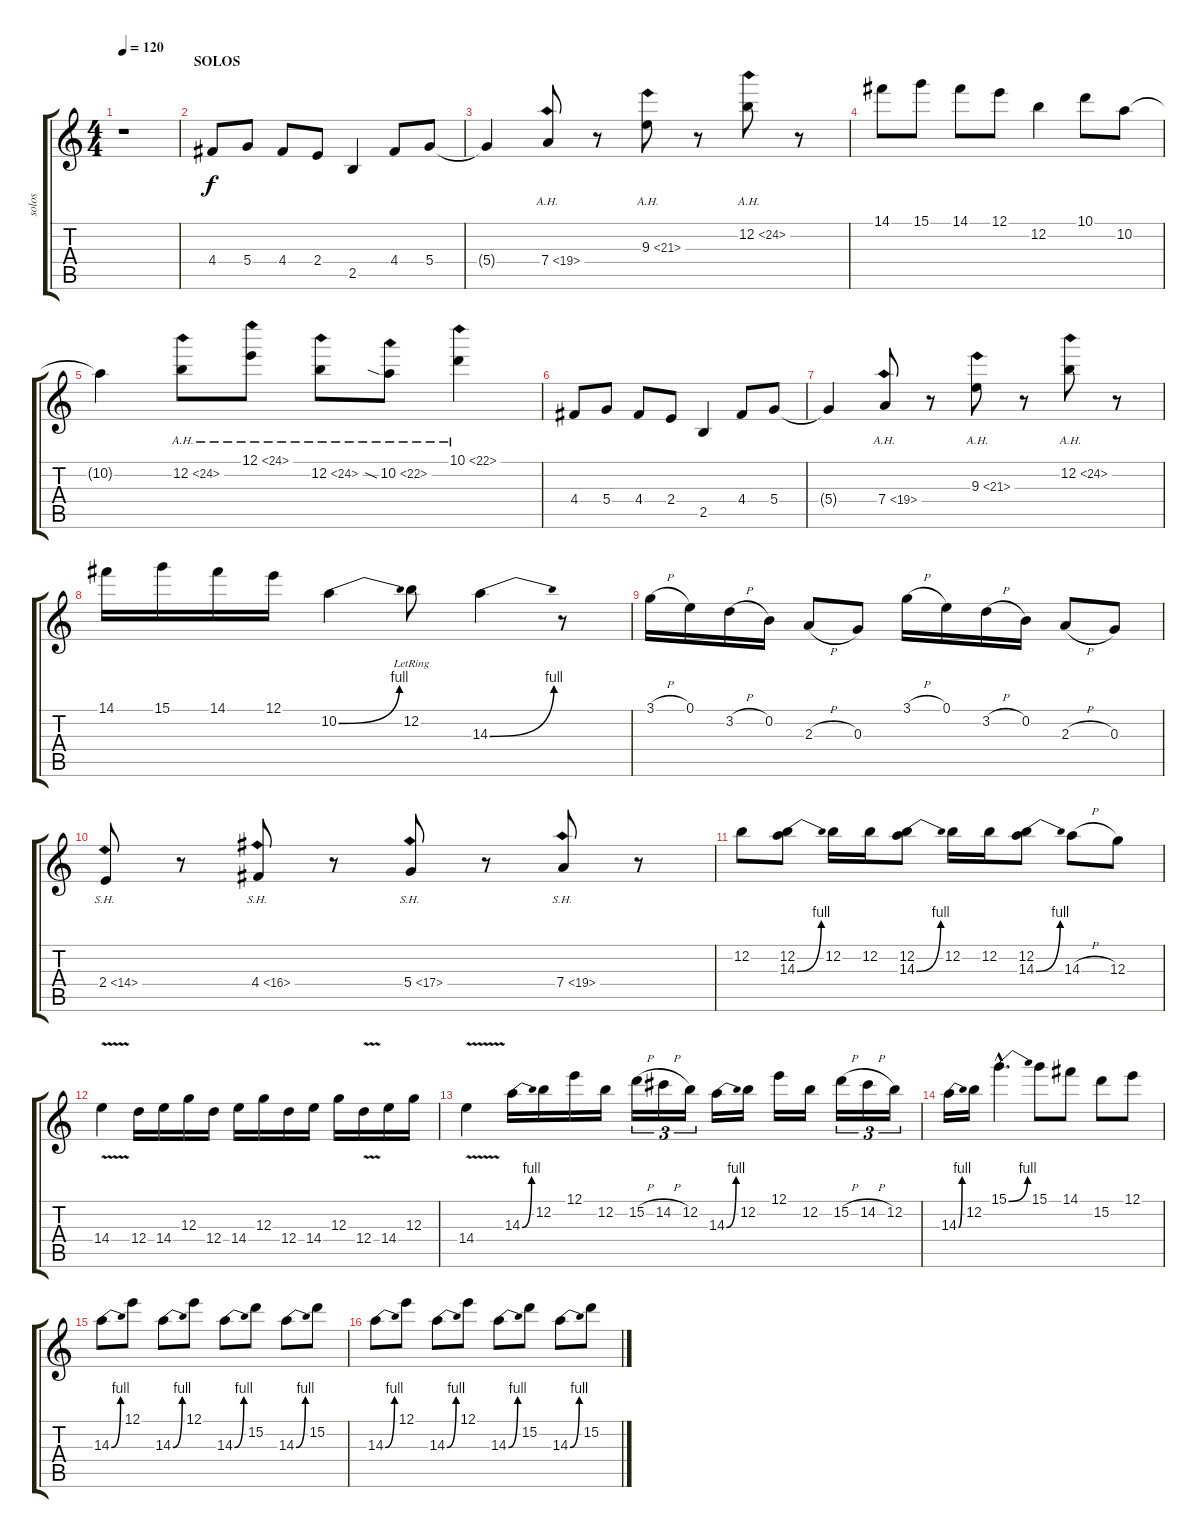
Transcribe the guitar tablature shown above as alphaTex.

\track ("solos" "solos") {instrument overdrivenguitar}
\staff {score tabs}
\tuning (E4 B3 G3 D3 A2 E2) {hide}
\ts (4 4)
\tempo 120
\clef g2
\ks c
r.1{dy f} |
\section ("" "SOLOS")
4.4.8 5.4.8 4.4.8 2.4.8 2.5.4 4.4.8 5.4.8 |
5.4{t}.4 7.4{ah 12}.8 r.8 9.3{ah 12}.8 r.8 12.2{ah 12}.8 r.8 |
14.1.8 15.1.8 14.1.8 12.1.8 12.2.4 10.1.8 10.2.8 |
10.2{t}.4 12.2{ah 12}.8 12.1{ah 12}.8 12.2{ah 12}.8 10.2{ah 12 sia}.8 10.1{ah 12}.4 |
4.4.8 5.4.8 4.4.8 2.4.8 2.5.4 4.4.8 5.4.8 |
5.4{t}.4 7.4{ah 12}.8 r.8 9.3{ah 12}.8 r.8 12.2{ah 12}.8 r.8 |
14.1.16 15.1.16 14.1.16 12.1.16 10.2{be (bend 0 0 60 4)}.4 12.2{lr}.8 14.3{be (bend 0 0 60 4)}.4 r.8 |
3.1{h}.16 0.1.16 3.2{h}.16 0.2.16 2.3{h}.8 0.3.8 3.1{h}.16 0.1.16 3.2{h}.16 0.2.16 2.3{h}.8 0.3.8 |
2.4{sh 12}.8 r.8 4.4{sh 12}.8 r.8 5.4{sh 12}.8 r.8 7.4{sh 12}.8 r.8 |
12.2.8 (12.2 14.3{be (bend 0 0 60 4)}).8 12.2.16 12.2.16 (12.2 14.3{be (bend 0 0 60 4)}).8 12.2.16 12.2.16 (12.2 14.3{be (bend 0 0 60 4)}).8 14.3{h}.8 12.3.8 |
14.4{v}.4 12.4.16 14.4.16 12.3.16 12.4.16 14.4.16 12.3.16 12.4.16 14.4.16 12.3.16 12.4{v}.16 14.4.16 12.3.16 |
14.4{v}.4 14.3{be (bend 0 0 60 4)}.16 12.2.16 12.1.16 12.2.16 15.2{h}.16{tu (3 2)} 14.2{h}.16{tu (3 2)} 12.2.16{tu (3 2)} 14.3{be (bend 0 0 60 4)}.16 12.2.16 12.1.16 12.2.16 15.2{h}.16{tu (3 2)} 14.2{h}.16{tu (3 2)} 12.2.16{tu (3 2)} |
14.3{be (bend 0 0 60 4)}.16 12.2.16 15.1{be (bend 0 0 60 4) hac}.4{d} 15.1.8 14.1.8 15.2.8 12.1.8 |
14.3{be (bend 0 0 60 4)}.8 12.1.8 14.3{be (bend 0 0 60 4)}.8 12.1.8 14.3{be (bend 0 0 60 4)}.8 15.2.8 14.3{be (bend 0 0 60 4)}.8 15.2.8 |
14.3{be (bend 0 0 60 4)}.8 12.1.8 14.3{be (bend 0 0 60 4)}.8 12.1.8 14.3{be (bend 0 0 60 4)}.8 15.2.8 14.3{be (bend 0 0 60 4)}.8 15.2.8
